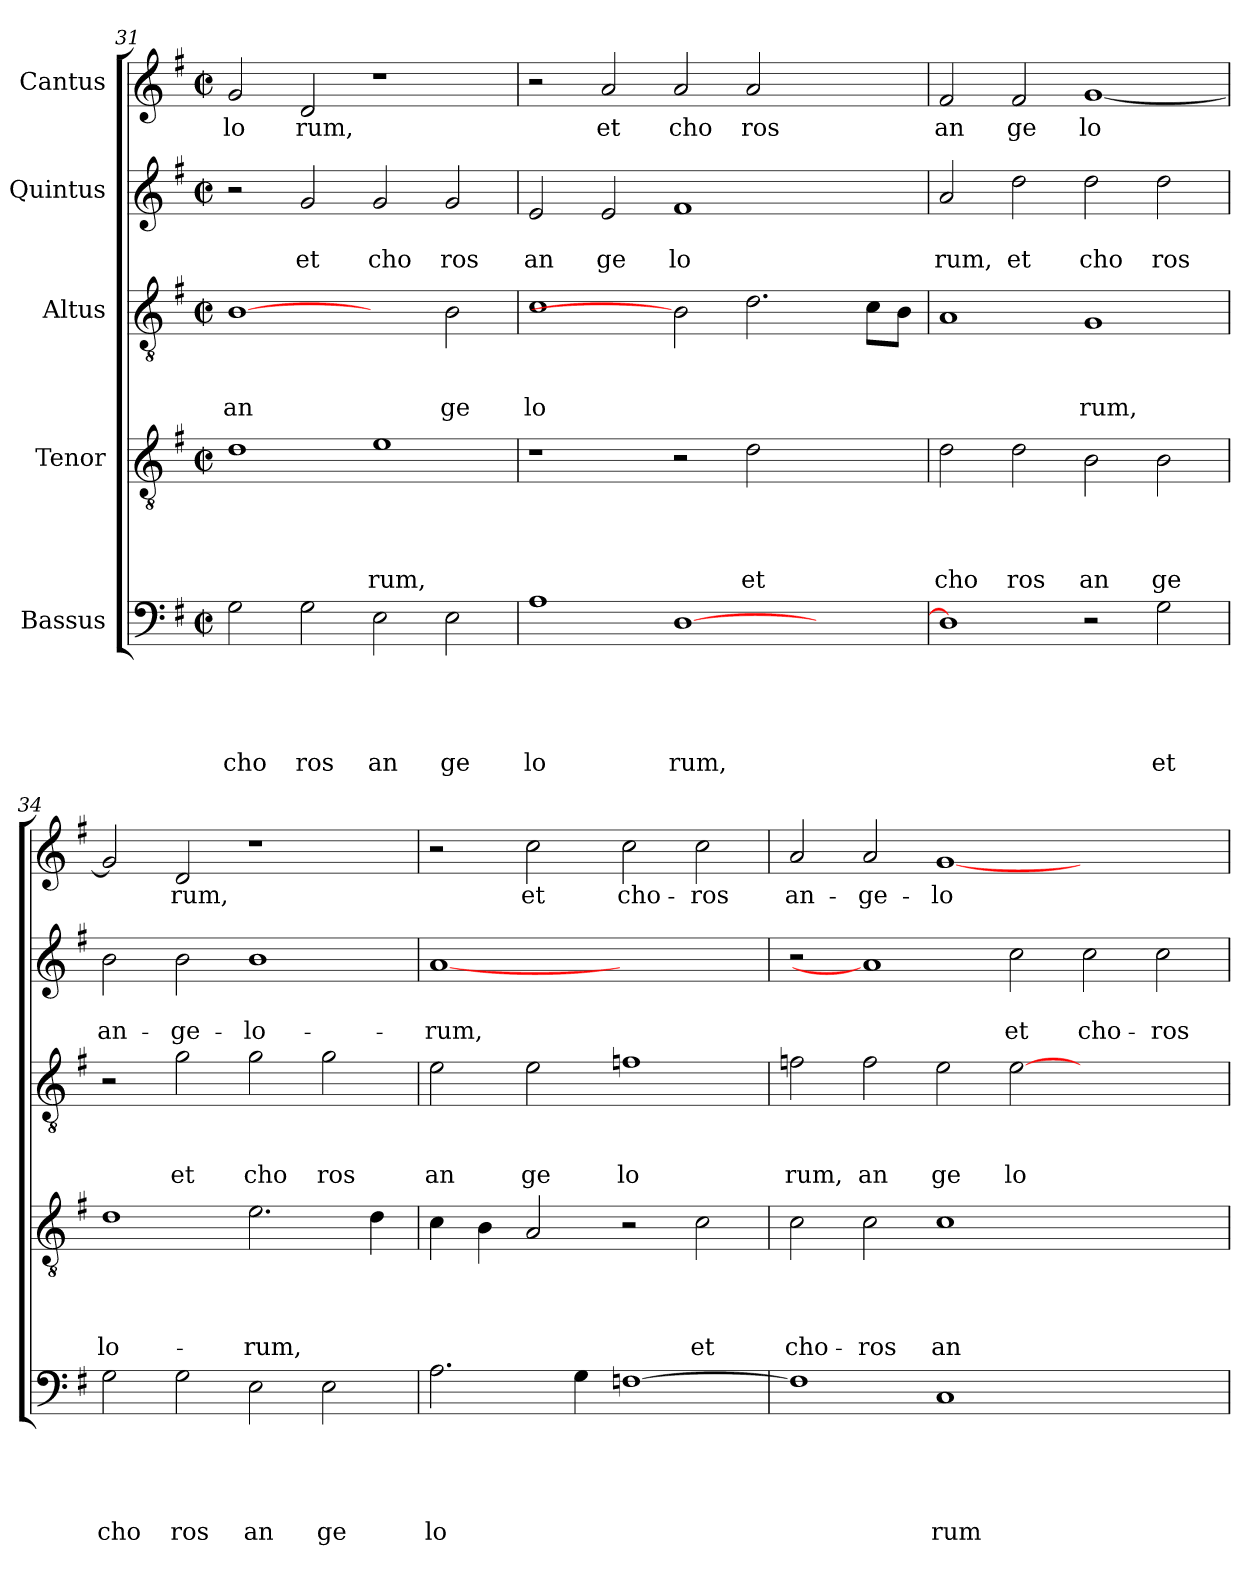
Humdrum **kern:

**kern	**text	**text	**text	**text	**text	**kern	**text	**text	**text	**text	**kern	**text	**text	**text	**kern	**text	**text	**kern	**text
*part5	*part5	*part5	*part5	*part5	*part5	*part4	*part4	*part4	*part4	*part4	*part3	*part3	*part3	*part3	*part2	*part2	*part2	*part1	*part1
*staff5	*staff5	*staff5	*staff5	*staff5	*staff5	*staff4	*staff4	*staff4	*staff4	*staff4	*staff3	*staff3	*staff3	*staff3	*staff2	*staff2	*staff2	*staff1	*staff1
*I"Bassus	*	*	*	*	*	*I"Tenor	*	*	*	*	*I"Altus	*	*	*	*I"Quintus	*	*	*I"Cantus	*
*clefF4	*	*	*	*	*	*clefGv2	*	*	*	*	*clefGv2	*	*	*	*clefG2	*	*	*clefG2	*
*k[f#]	*	*	*	*	*	*k[f#]	*	*	*	*	*k[f#]	*	*	*	*k[f#]	*	*	*k[f#]	*
*G:	*	*	*	*	*	*G:	*	*	*	*	*G:	*	*	*	*G:	*	*	*G:	*
*M2/2	*	*	*	*	*	*M2/2	*	*	*	*	*M2/2	*	*	*	*M2/2	*	*	*M2/2	*
*met(c|)	*	*	*	*	*	*met(c|)	*	*	*	*	*met(c|)	*	*	*	*met(c|)	*	*	*met(c|)	*
=31	=31	=31	=31	=31	=31	=31	=31	=31	=31	=31	=31	=31	=31	=31	=31	=31	=31	=31	=31
!	!	!	!	!	!LO:LY:b	!	!	!	!	!	!	!	!	!LO:LY:b	!	!	!	!	!LO:LY:b
2G\	.	.	.	.	cho	1d	.	.	.	.	[1B	.	.	an	2r	.	.	2g/	lo
!	!	!	!	!	!LO:LY:b	!	!	!	!	!	!	!	!	!	!	!	!LO:LY:b	!	!LO:LY:b
2G\	.	.	.	.	ros	.	.	.	.	.	.	.	.	.	2g/	.	et	2d/	rum,
!	!	!	!	!	!LO:LY:b	!	!	!	!	!LO:LY:b	!	!	!	!	!	!	!LO:LY:b	!	!
2E\	.	.	.	.	an	1e	.	.	.	rum,	2ryy	.	.	.	2g/	.	cho	1r	.
!	!	!	!	!	!LO:LY:b	!	!	!	!	!	!	!	!	!LO:LY:b	!	!	!LO:LY:b	!	!
2E\	.	.	.	.	ge	.	.	.	.	.	2B\	.	.	ge	2g/	.	ros	.	.
=32	=32	=32	=32	=32	=32	=32	=32	=32	=32	=32	=32	=32	=32	=32	=32	=32	=32	=32	=32
!	!	!	!	!	!LO:LY:b	!	!	!	!	!	!	!	!	!LO:LY:b	!	!	!LO:LY:b	!	!
1A	.	.	.	.	lo	1r	.	.	.	.	1c	.	.	lo	2e/	.	an	2r	.
!	!	!	!	!	!	!	!	!	!	!	!	!	!	!	!	!	!LO:LY:b	!	!LO:LY:b
.	.	.	.	.	.	.	.	.	.	.	.	.	.	.	2e/	.	ge	2a/	et
!	!	!	!	!	!LO:LY:b	!	!	!	!	!	!	!	!	!	!	!	!LO:LY:b	!	!LO:LY:b
[>1D	.	.	.	.	rum,	2r	.	.	.	.	2B]	.	.	.	1f#	.	lo	2a/	cho
!	!	!	!	!	!	!	!	!	!	!LO:LY:b	!	!	!	!	!	!	!	!	!LO:LY:b
.	.	.	.	.	.	2d\	.	.	.	et	2.d\	.	.	.	.	.	.	2a/	ros
2ryy	.	.	.	.	.	2ryy	.	.	.	.	.	.	.	.	2ryy	.	.	2ryy	.
.	.	.	.	.	.	.	.	.	.	.	8c\L	.	.	.	.	.	.	.	.
.	.	.	.	.	.	.	.	.	.	.	8B\J	.	.	.	.	.	.	.	.
=33	=33	=33	=33	=33	=33	=33	=33	=33	=33	=33	=33	=33	=33	=33	=33	=33	=33	=33	=33
!	!	!	!	!	!	!	!	!	!	!LO:LY:b	!	!	!	!	!	!	!LO:LY:b	!	!LO:LY:b
1D]	.	.	.	.	.	2d\	.	.	.	cho	1A	.	.	.	2a/	.	rum,	2f#/	an
!	!	!	!	!	!	!	!	!	!	!LO:LY:b	!	!	!	!	!	!	!LO:LY:b	!	!LO:LY:b
.	.	.	.	.	.	2d\	.	.	.	ros	.	.	.	.	2dd\	.	et	2f#/	ge
!	!	!	!	!	!	!	!	!	!	!LO:LY:b	!	!	!	!LO:LY:b	!	!	!LO:LY:b	!	!LO:LY:b
2r	.	.	.	.	.	2B\	.	.	.	an	1G	.	.	rum,	2dd\	.	cho	[>1g	lo
!	!	!	!	!	!LO:LY:b	!	!	!	!	!LO:LY:b	!	!	!	!	!	!	!LO:LY:b	!	!
2G\	.	.	.	.	et	2B\	.	.	.	ge	.	.	.	.	2dd\	.	ros	.	.
!!LO:PB:g=z
=34	=34	=34	=34	=34	=34	=34	=34	=34	=34	=34	=34	=34	=34	=34	=34	=34	=34	=34	=34
!	!	!	!	!	!LO:LY:b	!	!	!	!	!LO:LY:b	!	!	!	!	!	!	!LO:LY:b	!	!
2G\	.	.	.	.	cho	1d	.	.	.	lo-	2r	.	.	.	2b\	.	an-	2g/]	.
!	!	!	!	!	!LO:LY:b	!	!	!	!	!	!	!	!	!LO:LY:b	!	!	!LO:LY:b	!	!LO:LY:b
2G\	.	.	.	.	ros	.	.	.	.	.	2g\	.	.	et	2b\	.	-ge-	2d/	rum,
!	!	!	!	!	!LO:LY:b	!	!	!	!	!LO:LY:b	!	!	!	!LO:LY:b	!	!	!LO:LY:b	!	!
2E\	.	.	.	.	an	2.e\	.	.	.	-rum,	2g\	.	.	cho	1b	.	-lo-	1r	.
!	!	!	!	!	!LO:LY:b	!	!	!	!	!	!	!	!	!LO:LY:b	!	!	!	!	!
2E\	.	.	.	.	ge	.	.	.	.	.	2g\	.	.	ros	.	.	.	.	.
.	.	.	.	.	.	4d\	.	.	.	.	.	.	.	.	.	.	.	.	.
=35	=35	=35	=35	=35	=35	=35	=35	=35	=35	=35	=35	=35	=35	=35	=35	=35	=35	=35	=35
!	!	!	!	!	!LO:LY:b	!	!	!	!	!	!	!	!	!LO:LY:b	!	!	!LO:LY:b	!	!
2.A\	.	.	.	.	lo	4c\	.	.	.	.	2e\	.	.	an	[1a	.	-rum,	2r	.
.	.	.	.	.	.	4B\	.	.	.	.	.	.	.	.	.	.	.	.	.
!	!	!	!	!	!	!	!	!	!	!	!	!	!	!LO:LY:b	!	!	!	!	!LO:LY:b
.	.	.	.	.	.	2A/	.	.	.	.	2e\	.	.	ge	.	.	.	2cc\	et
4G\	.	.	.	.	.	.	.	.	.	.	.	.	.	.	.	.	.	.	.
!	!	!	!	!	!	!	!	!	!	!	!	!	!	!LO:LY:b	!	!	!	!	!LO:LY:b
[>1Fn	.	.	.	.	.	2r	.	.	.	.	1fn	.	.	lo	1ryy	.	.	2cc\	cho-
!	!	!	!	!	!	!	!	!	!	!LO:LY:b	!	!	!	!	!	!	!	!	!LO:LY:b
.	.	.	.	.	.	2c\	.	.	.	et	.	.	.	.	.	.	.	2cc\	-ros
=36	=36	=36	=36	=36	=36	=36	=36	=36	=36	=36	=36	=36	=36	=36	=36	=36	=36	=36	=36
!	!	!	!	!	!	!	!	!	!	!LO:LY:b	!	!	!	!LO:LY:b	!	!	!	!	!LO:LY:b
1F]	.	.	.	.	.	2c\	.	.	.	cho-	2fn\	.	.	rum,	2r	.	.	2a/	an-
!	!	!	!	!	!	!	!	!	!	!LO:LY:b	!	!	!	!LO:LY:b	!	!	!	!	!LO:LY:b
.	.	.	.	.	.	2c\	.	.	.	-ros	2f\	.	.	an	1a]	.	.	2a/	-ge-
!	!	!	!	!	!LO:LY:b	!	!	!	!	!LO:LY:b	!	!	!	!LO:LY:b	!	!	!	!	!LO:LY:b
1C	.	.	.	.	rum	1c	.	.	.	an-	2e\	.	.	ge	.	.	.	[<1g	-lo-
!	!	!	!	!	!	!	!	!	!	!	!	!	!	!LO:LY:b	!	!	!LO:LY:b	!	!
.	.	.	.	.	.	.	.	.	.	.	[>2e\	.	.	lo	2cc\	.	et	.	.
!	!	!	!	!	!	!	!	!	!	!	!	!	!	!	!	!	!LO:LY:b	!	!
1ryy	.	.	.	.	.	1ryy	.	.	.	.	1ryy	.	.	.	2cc\	.	cho-	1ryy	.
!	!	!	!	!	!	!	!	!	!	!	!	!	!	!	!	!	!LO:LY:b	!	!
.	.	.	.	.	.	.	.	.	.	.	.	.	.	.	2cc\	.	-ros	.	.
=	=	=	=	=	=	=	=	=	=	=	=	=	=	=	=	=	=	=	=
*-	*-	*-	*-	*-	*-	*-	*-	*-	*-	*-	*-	*-	*-	*-	*-	*-	*-	*-	*-
